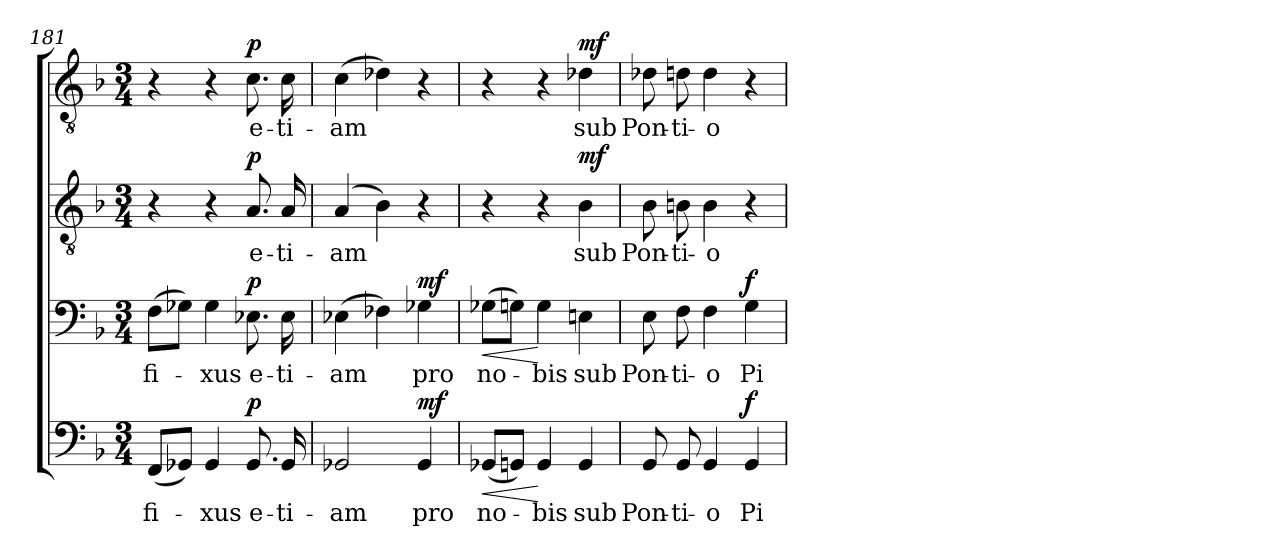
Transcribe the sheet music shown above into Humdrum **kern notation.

**kern	**text	**dynam	**kern	**text	**dynam	**kern	**text	**dynam	**kern	**text	**dynam
*part4	*part4	*part4	*part3	*part3	*part3	*part2	*part2	*part2	*part1	*part1	*part1
*staff4	*staff4	*staff4	*staff3	*staff3	*staff3	*staff2	*staff2	*staff2	*staff1	*staff1	*staff1
!!LO:LB:g=z
*clefF4	*	*	*clefF4	*	*	*clefGv2	*	*	*clefGv2	*	*
*k[b-]	*	*	*k[b-]	*	*	*k[b-]	*	*	*k[b-]	*	*
*F:	*	*	*F:	*	*	*F:	*	*	*F:	*	*
*M3/4	*	*	*M3/4	*	*	*M3/4	*	*	*M3/4	*	*
=181	=181	=181	=181	=181	=181	=181	=181	=181	=181	=181	=181
!	!LO:LY:b	!	!	!LO:LY:b	!	!	!	!	!	!	!
(<8FF/L	-fi-	.	(>8F\L	-fi-	.	4r	.	.	4r	.	.
8GG-X/J)	.	.	8G-X\J)	.	.	.	.	.	.	.	.
!	!LO:LY:b	!	!	!LO:LY:b	!	!	!	!	!	!	!
4GG-/	-xus	.	4G-\	-xus	.	4r	.	.	4r	.	.
!	!LO:LY:b	!LO:DY:a	!	!LO:LY:b	!LO:DY:a	!	!LO:LY:b	!LO:DY:a	!	!LO:LY:b	!LO:DY:a
8.GG-/	e-	p	8.E-X\	e-	p	8.A/	e-	p	8.c\	e-	p
!	!LO:LY:b	!	!	!LO:LY:b	!	!	!LO:LY:b	!	!	!LO:LY:b	!
16GG-/	-ti-	.	16E-\	-ti-	.	16A/	-ti-	.	16c\	-ti-	.
=182	=182	=182	=182	=182	=182	=182	=182	=182	=182	=182	=182
!	!LO:LY:b	!	!	!LO:LY:b	!	!	!LO:LY:b	!	!	!LO:LY:b	!
2GG-X/	-am	.	(>4E-X\	-am	.	(4A/	-am	.	(>4c\	-am	.
.	.	.	4F-X\)	.	.	4B-\)	.	.	4d-X\)	.	.
!	!LO:LY:b	!LO:DY:a	!	!LO:LY:b	!LO:DY:a	!	!	!	!	!	!
4GG-/	pro	mf	4G-X\	pro	mf	4r	.	.	4r	.	.
=183	=183	=183	=183	=183	=183	=183	=183	=183	=183	=183	=183
!	!LO:LY:b	!LO:HP:b	!	!LO:LY:b	!LO:HP:b	!	!	!	!	!	!
(<8GG-X/L	no-	<	(>8G-X\L	no-	<	4r	.	.	4r	.	.
8GGn/J)	.	.	8Gn\J)	.	.	.	.	.	.	.	.
!	!LO:LY:b	!	!	!LO:LY:b	!	!	!	!	!	!	!
4GG/	-bis	[	4G\	-bis	[	4r	.	.	4r	.	.
!	!LO:LY:b	!	!	!LO:LY:b	!	!	!LO:LY:b	!LO:DY:a	!	!LO:LY:b	!LO:DY:a
4GG/	sub	.	4En\	sub	.	4B-\	sub	mf	4d-X\	sub	mf
=184	=184	=184	=184	=184	=184	=184	=184	=184	=184	=184	=184
!	!LO:LY:b	!	!	!LO:LY:b	!	!	!LO:LY:b	!	!	!LO:LY:b	!
8GG/	Pon-	.	8E\	Pon-	.	8B-\	Pon-	.	8d-X\	Pon-	.
!	!LO:LY:b	!	!	!LO:LY:b	!	!	!LO:LY:b	!	!	!LO:LY:b	!
8GG/	-ti-	.	8F\	-ti-	.	8Bn\	-ti-	.	8dn\	-ti-	.
!	!LO:LY:b	!	!	!LO:LY:b	!	!	!LO:LY:b	!	!	!LO:LY:b	!
4GG/	-o	.	4F\	-o	.	4B\	-o	.	4d\	-o	.
!	!LO:LY:b	!LO:DY:a	!	!LO:LY:b	!LO:DY:a	!	!	!	!	!	!
4GG/	Pi-	f	4G\	Pi-	f	4r	.	.	4r	.	.
=	=	=	=	=	=	=	=	=	=	=	=
*-	*-	*-	*-	*-	*-	*-	*-	*-	*-	*-	*-
